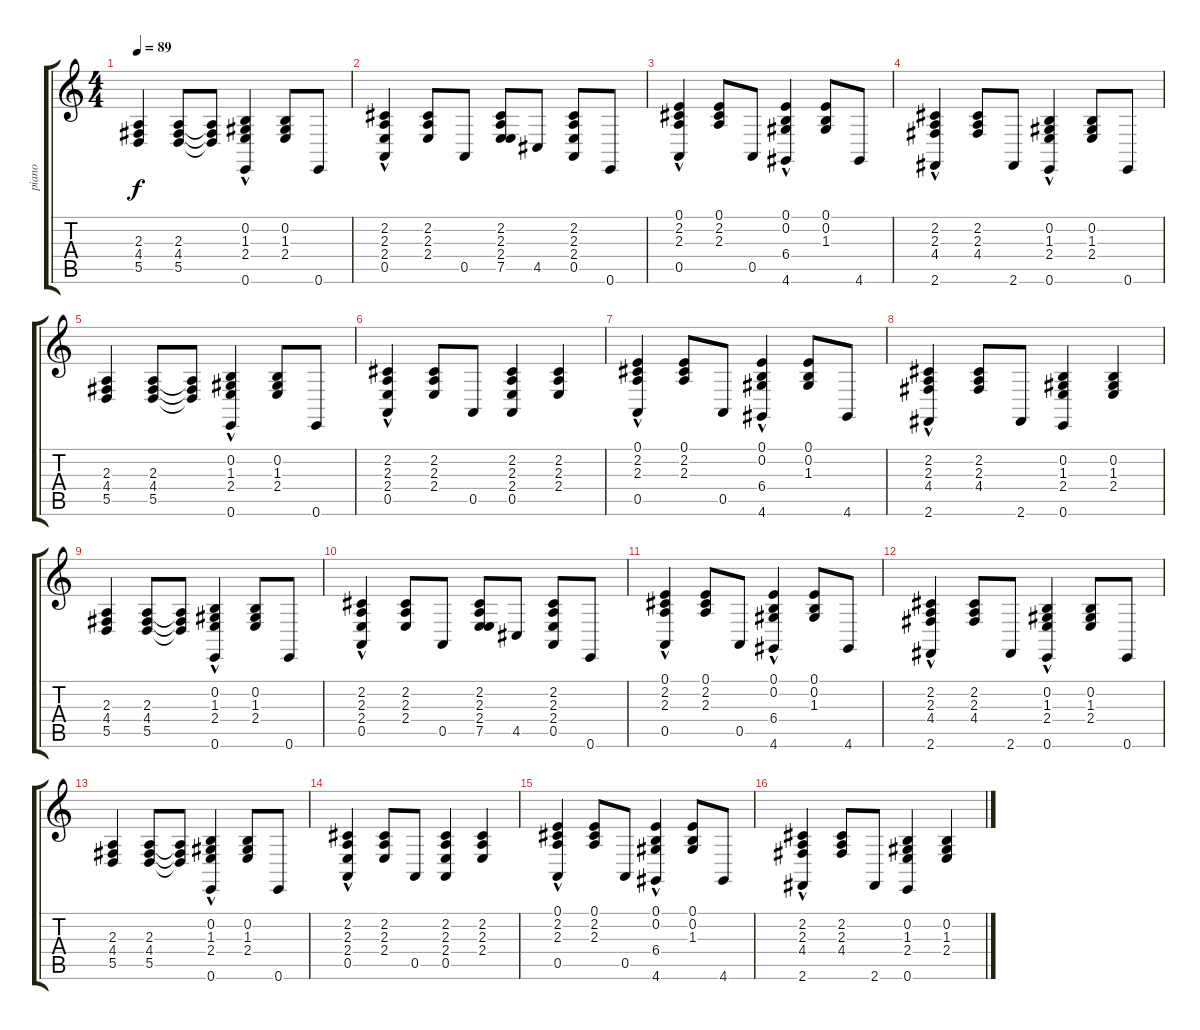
\track ("piano" "piano") {instrument acousticgrandpiano}
\staff {score tabs}
\tuning (E4 B3 G3 D3 A2 E2) {hide}
\ts (4 4)
\tempo 89
\clef g2
\ks c
(2.3 4.4 5.5).4{dy f} (2.3 4.4 5.5).8 (2.3{t} 4.4{t} 5.5{t}).8 (0.2 1.3 2.4 0.6{hac}).4 (0.2 1.3 2.4).8 0.6.8 |
(2.2 2.3 2.4 0.5{hac}).4 (2.2 2.3 2.4).8 0.5.8 (2.2 2.3 2.4 7.5).8 4.5.8 (2.2 2.3 2.4 0.5).8 0.6.8 |
(0.1 2.2 2.3 0.5{hac}).4 (0.1 2.2 2.3).8 0.5.8 (0.1 0.2 6.4 4.6{hac}).4 (0.1 0.2 1.3).8 4.6.8 |
(2.2 2.3 4.4 2.6{hac}).4 (2.2 2.3 4.4).8 2.6.8 (0.2 1.3 2.4 0.6{hac}).4 (0.2 1.3 2.4).8 0.6.8 |
(2.3 4.4 5.5).4 (2.3 4.4 5.5).8 (2.3{t} 4.4{t} 5.5{t}).8 (0.2 1.3 2.4 0.6{hac}).4 (0.2 1.3 2.4).8 0.6.8 |
(2.2 2.3 2.4 0.5{hac}).4 (2.2 2.3 2.4).8 0.5.8 (2.2 2.3 2.4 0.5).4 (2.2 2.3 2.4).4 |
(0.1 2.2 2.3 0.5{hac}).4{volume 14} (0.1 2.2 2.3).8 0.5.8 (0.1 0.2 6.4 4.6{hac}).4 (0.1 0.2 1.3).8 4.6.8 |
(2.2 2.3 4.4 2.6{hac}).4 (2.2 2.3 4.4).8 2.6.8 (0.2 1.3 2.4 0.6).4 (0.2 1.3 2.4).4 |
(2.3 4.4 5.5).4 (2.3 4.4 5.5).8 (2.3{t} 4.4{t} 5.5{t}).8 (0.2 1.3 2.4 0.6{hac}).4 (0.2 1.3 2.4).8 0.6.8 |
(2.2 2.3 2.4 0.5{hac}).4 (2.2 2.3 2.4).8 0.5.8 (2.2 2.3 2.4 7.5).8 4.5.8 (2.2 2.3 2.4 0.5).8 0.6.8 |
(0.1 2.2 2.3 0.5{hac}).4 (0.1 2.2 2.3).8 0.5.8 (0.1 0.2 6.4 4.6{hac}).4 (0.1 0.2 1.3).8 4.6.8 |
(2.2 2.3 4.4 2.6{hac}).4 (2.2 2.3 4.4).8 2.6.8 (0.2 1.3 2.4 0.6{hac}).4 (0.2 1.3 2.4).8 0.6.8 |
(2.3 4.4 5.5).4 (2.3 4.4 5.5).8 (2.3{t} 4.4{t} 5.5{t}).8 (0.2 1.3 2.4 0.6{hac}).4 (0.2 1.3 2.4).8 0.6.8 |
(2.2 2.3 2.4 0.5{hac}).4 (2.2 2.3 2.4).8 0.5.8 (2.2 2.3 2.4 0.5).4 (2.2 2.3 2.4).4 |
(0.1 2.2 2.3 0.5{hac}).4 (0.1 2.2 2.3).8 0.5.8 (0.1 0.2 6.4 4.6{hac}).4 (0.1 0.2 1.3).8 4.6.8 |
(2.2 2.3 4.4 2.6{hac}).4 (2.2 2.3 4.4).8 2.6.8 (0.2 1.3 2.4 0.6).4 (0.2 1.3 2.4).4
